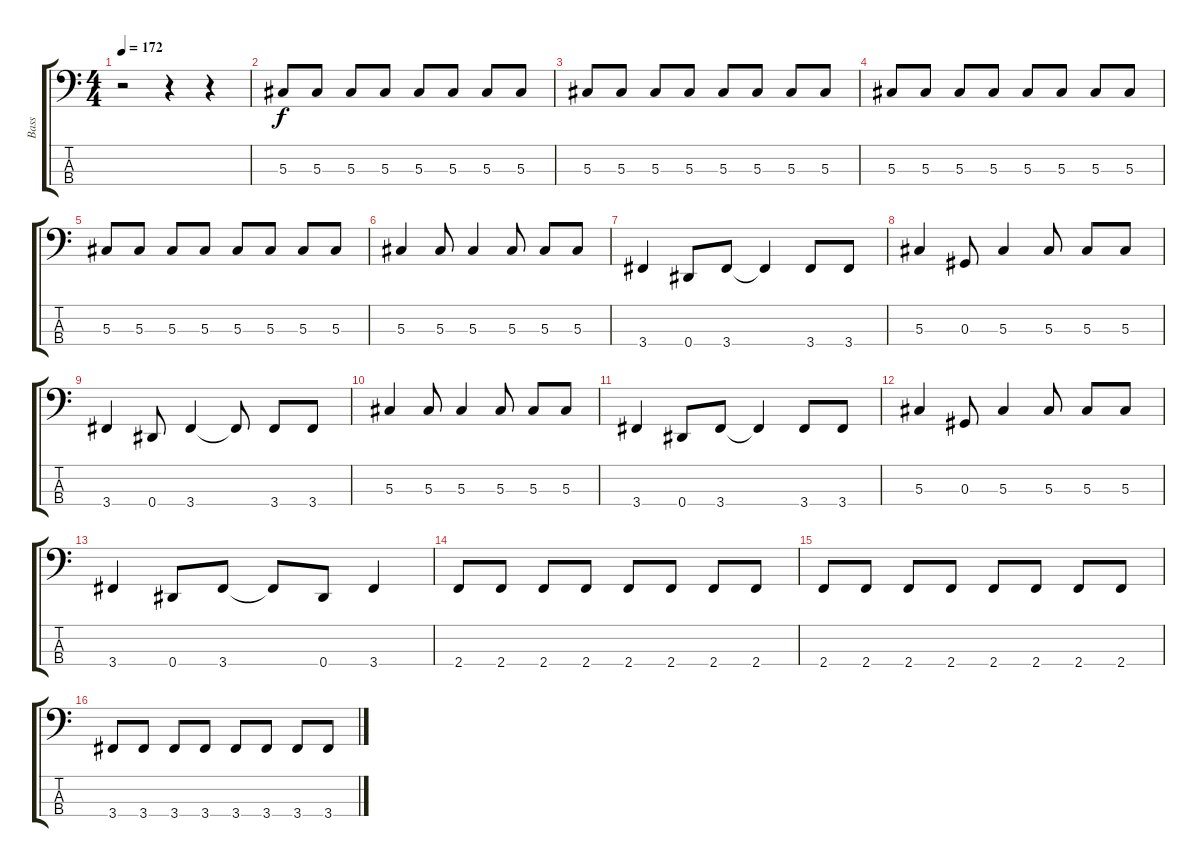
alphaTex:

\track ("Bass" "Bass") {instrument electricbasspick}
\staff {score tabs}
\tuning (Gb2 Db2 Ab1 Eb1) {hide}
\ts (4 4)
\tempo 172
\clef f4
\ks c
r.2{dy f instrument electricbasspick} r.4 r.4 |
5.3.8 5.3.8 5.3.8 5.3.8 5.3.8 5.3.8 5.3.8 5.3.8 |
5.3.8 5.3.8 5.3.8 5.3.8 5.3.8 5.3.8 5.3.8 5.3.8 |
5.3.8 5.3.8 5.3.8 5.3.8 5.3.8 5.3.8 5.3.8 5.3.8 |
5.3.8 5.3.8 5.3.8 5.3.8 5.3.8 5.3.8 5.3.8 5.3.8 |
5.3.4 5.3.8 5.3.4 5.3.8 5.3.8 5.3.8 |
3.4.4 0.4.8 3.4.8 3.4{t}.4 3.4.8 3.4.8 |
5.3.4 0.3.8 5.3.4 5.3.8 5.3.8 5.3.8 |
3.4.4 0.4.8 3.4.4 3.4{t}.8 3.4.8 3.4.8 |
5.3.4 5.3.8 5.3.4 5.3.8 5.3.8 5.3.8 |
3.4.4 0.4.8 3.4.8 3.4{t}.4 3.4.8 3.4.8 |
5.3.4 0.3.8 5.3.4 5.3.8 5.3.8 5.3.8 |
3.4.4 0.4.8 3.4.8 3.4{t}.8 0.4.8 3.4.4 |
2.4.8 2.4.8 2.4.8 2.4.8 2.4.8 2.4.8 2.4.8 2.4.8 |
2.4.8 2.4.8 2.4.8 2.4.8 2.4.8 2.4.8 2.4.8 2.4.8 |
3.4.8 3.4.8 3.4.8 3.4.8 3.4.8 3.4.8 3.4.8 3.4.8
